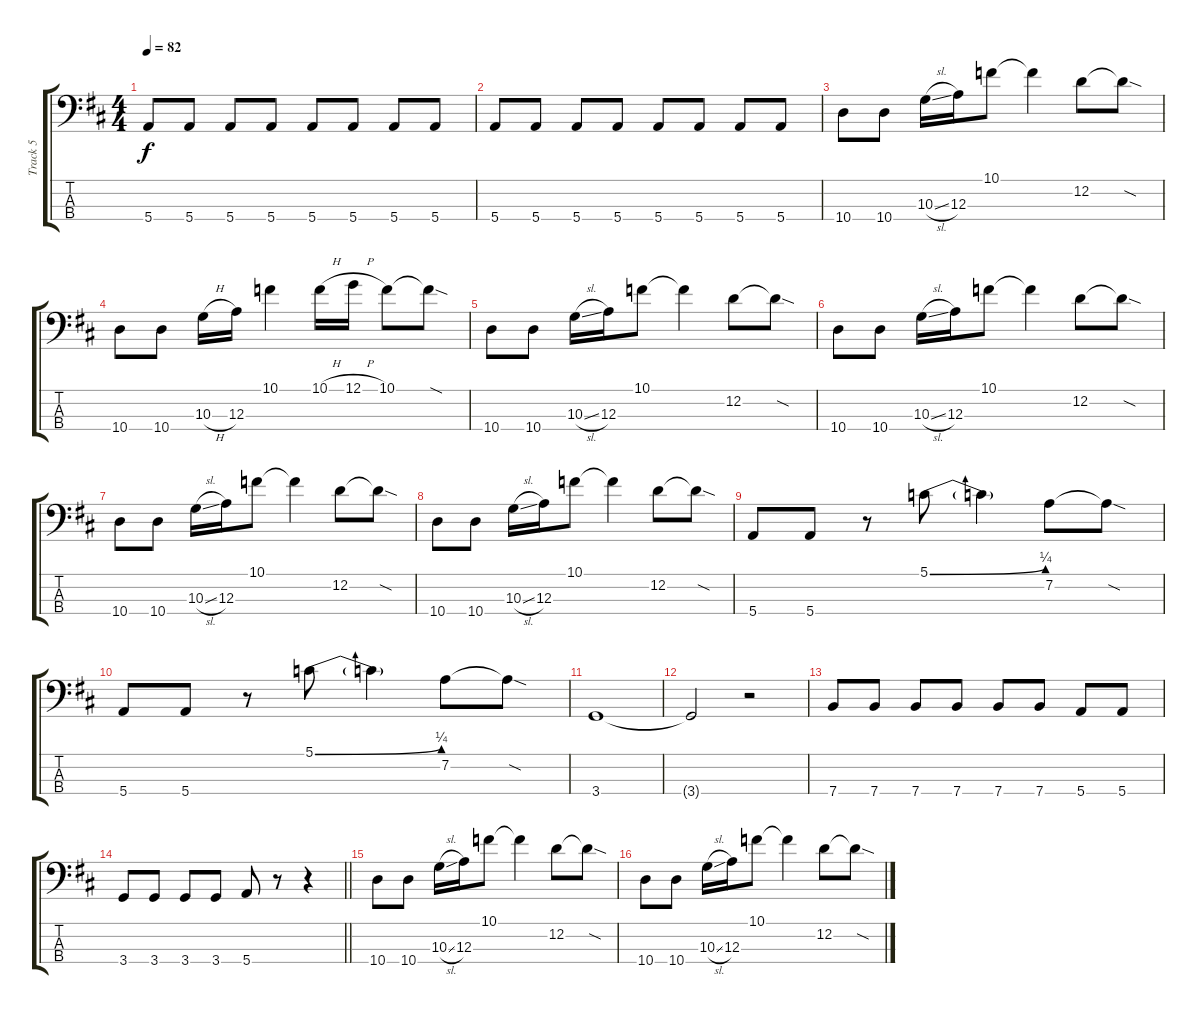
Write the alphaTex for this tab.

\track ("Track 5" "Track 5") {instrument electricbassfinger}
\staff {score tabs}
\tuning (G2 D2 A1 E1) {hide}
\ts (4 4)
\tempo 82
\clef f4
\ks d
5.4.8{dy f} 5.4.8 5.4.8 5.4.8 5.4.8 5.4.8 5.4.8 5.4.8 |
5.4.8 5.4.8 5.4.8 5.4.8 5.4.8 5.4.8 5.4.8 5.4.8 |
10.4.8 10.4.8 10.3{sl}.16 12.3.16 10.1.8 10.1{t}.4 12.2.8 12.2{sod t}.8 |
10.4.8 10.4.8 10.3{h}.16 12.3.16 10.1.4 10.1{h}.16 12.1{h}.16 10.1.8 10.1{sod t}.8 |
10.4.8 10.4.8 10.3{sl}.16 12.3.16 10.1.8 10.1{t}.4 12.2.8 12.2{sod t}.8 |
10.4.8 10.4.8 10.3{sl}.16 12.3.16 10.1.8 10.1{t}.4 12.2.8 12.2{sod t}.8 |
10.4.8 10.4.8 10.3{sl}.16 12.3.16 10.1.8 10.1{t}.4 12.2.8 12.2{sod t}.8 |
10.4.8 10.4.8 10.3{sl}.16 12.3.16 10.1.8 10.1{t}.4 12.2.8 12.2{sod t}.8 |
5.4.8 5.4.8 r.8 5.1{be (bend 0 0 60 1)}.8 5.1{t}.4 7.2.8 7.2{sod t}.8 |
5.4.8 5.4.8 r.8 5.1{be (bend 0 0 60 1)}.8 5.1{t}.4 7.2.8 7.2{sod t}.8 |
3.4.1 |
3.4{t}.2 r.2 |
7.4.8 7.4.8 7.4.8 7.4.8 7.4.8 7.4.8 5.4.8 5.4.8 |
\barLineRight lightlight
3.4.8 3.4.8 3.4.8 3.4.8 5.4.8 r.8 r.4 |
10.4.8 10.4.8 10.3{sl}.16 12.3.16 10.1.8 10.1{t}.4 12.2.8 12.2{sod t}.8 |
10.4.8 10.4.8 10.3{sl}.16 12.3.16 10.1.8 10.1{t}.4 12.2.8 12.2{sod t}.8
